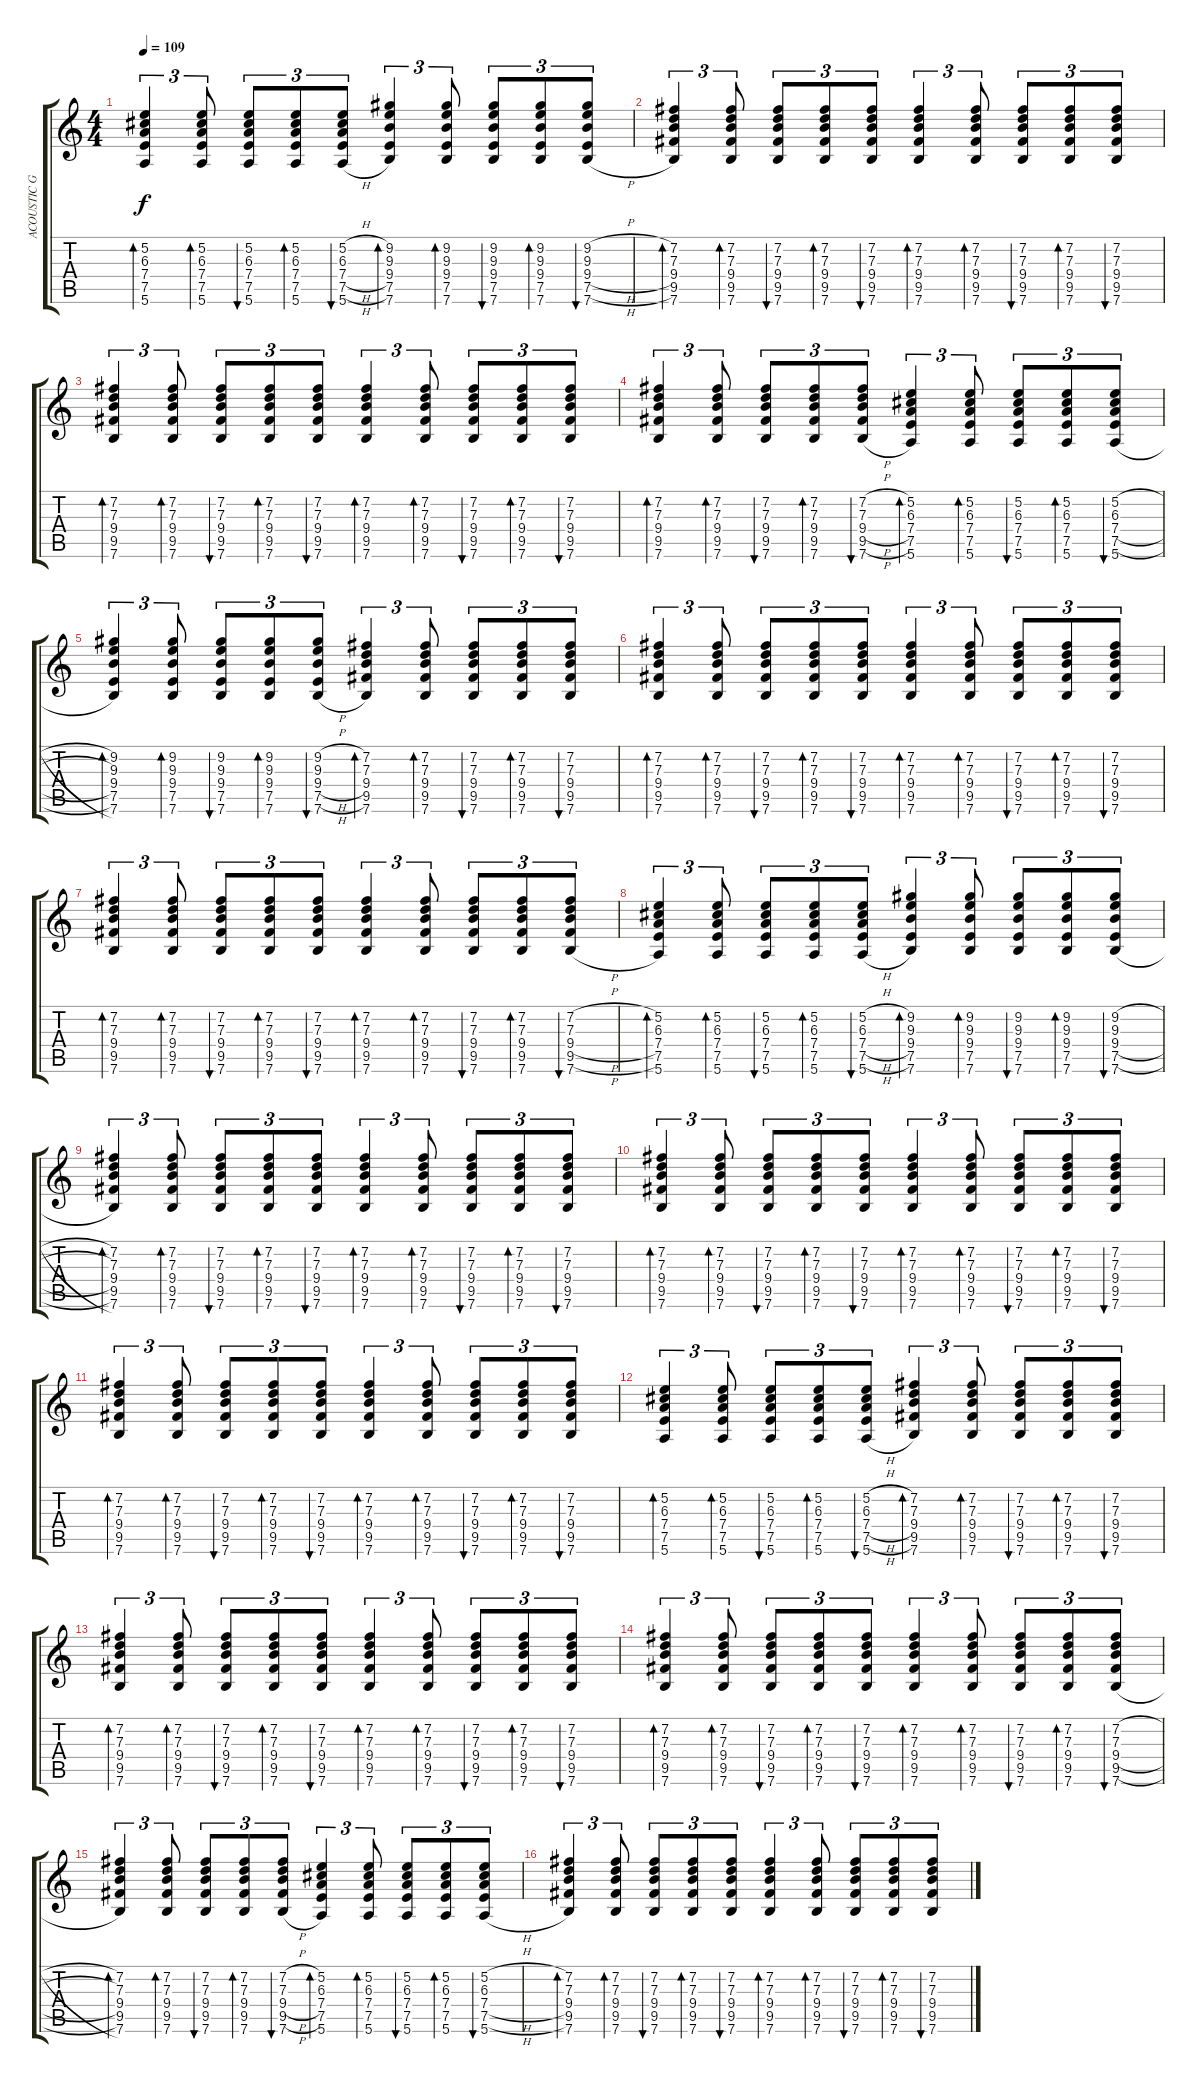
\track ("ACOUSTIC GUITAR I" "ACOUSTIC G") {instrument acousticguitarsteel}
\staff {score tabs}
\tuning (E4 B3 G3 D3 A2 E2) {hide}
\ts (4 4)
\tempo 109
\clef g2
\ks c
(5.2 6.3 7.4 7.5 5.6).4{tu (3 2) bd 60 dy f} (5.2 6.3 7.4 7.5 5.6).8{tu (3 2) bd 60} (5.2 6.3 7.4 7.5 5.6).8{tu (3 2) bu 60} (5.2 6.3 7.4 7.5 5.6).8{tu (3 2) bd 60} (5.2{h} 6.3{h} 7.4{h} 7.5{h} 5.6{h}).8{tu (3 2) bu 60} (9.2 9.3 9.4 7.5 7.6).4{tu (3 2) bd 60} (9.2 9.3 9.4 7.5 7.6).8{tu (3 2) bd 60} (9.2 9.3 9.4 7.5 7.6).8{tu (3 2) bu 60} (9.2 9.3 9.4 7.5 7.6).8{tu (3 2) bd 60} (9.2{h} 9.3{h} 9.4{h} 7.5{h} 7.6{h}).8{tu (3 2) bu 60} |
(7.2 7.3 9.4 9.5 7.6).4{tu (3 2) bd 60} (7.2 7.3 9.4 9.5 7.6).8{tu (3 2) bd 60} (7.2 7.3 9.4 9.5 7.6).8{tu (3 2) bu 60} (7.2 7.3 9.4 9.5 7.6).8{tu (3 2) bd 60} (7.2 7.3 9.4 9.5 7.6).8{tu (3 2) bu 60} (7.2 7.3 9.4 9.5 7.6).4{tu (3 2) bd 60} (7.2 7.3 9.4 9.5 7.6).8{tu (3 2) bd 60} (7.2 7.3 9.4 9.5 7.6).8{tu (3 2) bu 60} (7.2 7.3 9.4 9.5 7.6).8{tu (3 2) bd 60} (7.2 7.3 9.4 9.5 7.6).8{tu (3 2) bu 60} |
(7.2 7.3 9.4 9.5 7.6).4{tu (3 2) bd 60} (7.2 7.3 9.4 9.5 7.6).8{tu (3 2) bd 60} (7.2 7.3 9.4 9.5 7.6).8{tu (3 2) bu 60} (7.2 7.3 9.4 9.5 7.6).8{tu (3 2) bd 60} (7.2 7.3 9.4 9.5 7.6).8{tu (3 2) bu 60} (7.2 7.3 9.4 9.5 7.6).4{tu (3 2) bd 60} (7.2 7.3 9.4 9.5 7.6).8{tu (3 2) bd 60} (7.2 7.3 9.4 9.5 7.6).8{tu (3 2) bu 60} (7.2 7.3 9.4 9.5 7.6).8{tu (3 2) bd 60} (7.2 7.3 9.4 9.5 7.6).8{tu (3 2) bu 60} |
(7.2 7.3 9.4 9.5 7.6).4{tu (3 2) bd 60} (7.2 7.3 9.4 9.5 7.6).8{tu (3 2) bd 60} (7.2 7.3 9.4 9.5 7.6).8{tu (3 2) bu 60} (7.2 7.3 9.4 9.5 7.6).8{tu (3 2) bd 60} (7.2{h} 7.3{h} 9.4{h} 9.5{h} 7.6{h}).8{tu (3 2) bu 60} (5.2 6.3 7.4 7.5 5.6).4{tu (3 2) bd 60} (5.2 6.3 7.4 7.5 5.6).8{tu (3 2) bd 60} (5.2 6.3 7.4 7.5 5.6).8{tu (3 2) bu 60} (5.2 6.3 7.4 7.5 5.6).8{tu (3 2) bd 60} (5.2{h} 6.3{h} 7.4{h} 7.5{h} 5.6{h}).8{tu (3 2) bu 60} |
(9.2 9.3 9.4 7.5 7.6).4{tu (3 2) bd 60} (9.2 9.3 9.4 7.5 7.6).8{tu (3 2) bd 60} (9.2 9.3 9.4 7.5 7.6).8{tu (3 2) bu 60} (9.2 9.3 9.4 7.5 7.6).8{tu (3 2) bd 60} (9.2{h} 9.3{h} 9.4{h} 7.5{h} 7.6{h}).8{tu (3 2) bu 60} (7.2 7.3 9.4 9.5 7.6).4{tu (3 2) bd 60} (7.2 7.3 9.4 9.5 7.6).8{tu (3 2) bd 60} (7.2 7.3 9.4 9.5 7.6).8{tu (3 2) bu 60} (7.2 7.3 9.4 9.5 7.6).8{tu (3 2) bd 60} (7.2 7.3 9.4 9.5 7.6).8{tu (3 2) bu 60} |
(7.2 7.3 9.4 9.5 7.6).4{tu (3 2) bd 60} (7.2 7.3 9.4 9.5 7.6).8{tu (3 2) bd 60} (7.2 7.3 9.4 9.5 7.6).8{tu (3 2) bu 60} (7.2 7.3 9.4 9.5 7.6).8{tu (3 2) bd 60} (7.2 7.3 9.4 9.5 7.6).8{tu (3 2) bu 60} (7.2 7.3 9.4 9.5 7.6).4{tu (3 2) bd 60} (7.2 7.3 9.4 9.5 7.6).8{tu (3 2) bd 60} (7.2 7.3 9.4 9.5 7.6).8{tu (3 2) bu 60} (7.2 7.3 9.4 9.5 7.6).8{tu (3 2) bd 60} (7.2 7.3 9.4 9.5 7.6).8{tu (3 2) bu 60} |
(7.2 7.3 9.4 9.5 7.6).4{tu (3 2) bd 60} (7.2 7.3 9.4 9.5 7.6).8{tu (3 2) bd 60} (7.2 7.3 9.4 9.5 7.6).8{tu (3 2) bu 60} (7.2 7.3 9.4 9.5 7.6).8{tu (3 2) bd 60} (7.2 7.3 9.4 9.5 7.6).8{tu (3 2) bu 60} (7.2 7.3 9.4 9.5 7.6).4{tu (3 2) bd 60} (7.2 7.3 9.4 9.5 7.6).8{tu (3 2) bd 60} (7.2 7.3 9.4 9.5 7.6).8{tu (3 2) bu 60} (7.2 7.3 9.4 9.5 7.6).8{tu (3 2) bd 60} (7.2{h} 7.3{h} 9.4{h} 9.5{h} 7.6{h}).8{tu (3 2) bu 60} |
(5.2 6.3 7.4 7.5 5.6).4{tu (3 2) bd 60} (5.2 6.3 7.4 7.5 5.6).8{tu (3 2) bd 60} (5.2 6.3 7.4 7.5 5.6).8{tu (3 2) bu 60} (5.2 6.3 7.4 7.5 5.6).8{tu (3 2) bd 60} (5.2{h} 6.3{h} 7.4{h} 7.5{h} 5.6{h}).8{tu (3 2) bu 60} (9.2 9.3 9.4 7.5 7.6).4{tu (3 2) bd 60} (9.2 9.3 9.4 7.5 7.6).8{tu (3 2) bd 60} (9.2 9.3 9.4 7.5 7.6).8{tu (3 2) bu 60} (9.2 9.3 9.4 7.5 7.6).8{tu (3 2) bd 60} (9.2{h} 9.3{h} 9.4{h} 7.5{h} 7.6{h}).8{tu (3 2) bu 60} |
(7.2 7.3 9.4 9.5 7.6).4{tu (3 2) bd 60} (7.2 7.3 9.4 9.5 7.6).8{tu (3 2) bd 60} (7.2 7.3 9.4 9.5 7.6).8{tu (3 2) bu 60} (7.2 7.3 9.4 9.5 7.6).8{tu (3 2) bd 60} (7.2 7.3 9.4 9.5 7.6).8{tu (3 2) bu 60} (7.2 7.3 9.4 9.5 7.6).4{tu (3 2) bd 60} (7.2 7.3 9.4 9.5 7.6).8{tu (3 2) bd 60} (7.2 7.3 9.4 9.5 7.6).8{tu (3 2) bu 60} (7.2 7.3 9.4 9.5 7.6).8{tu (3 2) bd 60} (7.2 7.3 9.4 9.5 7.6).8{tu (3 2) bu 60} |
(7.2 7.3 9.4 9.5 7.6).4{tu (3 2) bd 60} (7.2 7.3 9.4 9.5 7.6).8{tu (3 2) bd 60} (7.2 7.3 9.4 9.5 7.6).8{tu (3 2) bu 60} (7.2 7.3 9.4 9.5 7.6).8{tu (3 2) bd 60} (7.2 7.3 9.4 9.5 7.6).8{tu (3 2) bu 60} (7.2 7.3 9.4 9.5 7.6).4{tu (3 2) bd 60} (7.2 7.3 9.4 9.5 7.6).8{tu (3 2) bd 60} (7.2 7.3 9.4 9.5 7.6).8{tu (3 2) bu 60} (7.2 7.3 9.4 9.5 7.6).8{tu (3 2) bd 60} (7.2 7.3 9.4 9.5 7.6).8{tu (3 2) bu 60} |
(7.2 7.3 9.4 9.5 7.6).4{tu (3 2) bd 60} (7.2 7.3 9.4 9.5 7.6).8{tu (3 2) bd 60} (7.2 7.3 9.4 9.5 7.6).8{tu (3 2) bu 60} (7.2 7.3 9.4 9.5 7.6).8{tu (3 2) bd 60} (7.2 7.3 9.4 9.5 7.6).8{tu (3 2) bu 60} (7.2 7.3 9.4 9.5 7.6).4{tu (3 2) bd 60} (7.2 7.3 9.4 9.5 7.6).8{tu (3 2) bd 60} (7.2 7.3 9.4 9.5 7.6).8{tu (3 2) bu 60} (7.2 7.3 9.4 9.5 7.6).8{tu (3 2) bd 60} (7.2 7.3 9.4 9.5 7.6).8{tu (3 2) bu 60} |
(5.2 6.3 7.4 7.5 5.6).4{tu (3 2) bd 60} (5.2 6.3 7.4 7.5 5.6).8{tu (3 2) bd 60} (5.2 6.3 7.4 7.5 5.6).8{tu (3 2) bu 60} (5.2 6.3 7.4 7.5 5.6).8{tu (3 2) bd 60} (5.2{h} 6.3{h} 7.4{h} 7.5{h} 5.6{h}).8{tu (3 2) bu 60} (7.2 7.3 9.4 9.5 7.6).4{tu (3 2) bd 60} (7.2 7.3 9.4 9.5 7.6).8{tu (3 2) bd 60} (7.2 7.3 9.4 9.5 7.6).8{tu (3 2) bu 60} (7.2 7.3 9.4 9.5 7.6).8{tu (3 2) bd 60} (7.2 7.3 9.4 9.5 7.6).8{tu (3 2) bu 60} |
(7.2 7.3 9.4 9.5 7.6).4{tu (3 2) bd 60} (7.2 7.3 9.4 9.5 7.6).8{tu (3 2) bd 60} (7.2 7.3 9.4 9.5 7.6).8{tu (3 2) bu 60} (7.2 7.3 9.4 9.5 7.6).8{tu (3 2) bd 60} (7.2 7.3 9.4 9.5 7.6).8{tu (3 2) bu 60} (7.2 7.3 9.4 9.5 7.6).4{tu (3 2) bd 60} (7.2 7.3 9.4 9.5 7.6).8{tu (3 2) bd 60} (7.2 7.3 9.4 9.5 7.6).8{tu (3 2) bu 60} (7.2 7.3 9.4 9.5 7.6).8{tu (3 2) bd 60} (7.2 7.3 9.4 9.5 7.6).8{tu (3 2) bu 60} |
(7.2 7.3 9.4 9.5 7.6).4{tu (3 2) bd 60} (7.2 7.3 9.4 9.5 7.6).8{tu (3 2) bd 60} (7.2 7.3 9.4 9.5 7.6).8{tu (3 2) bu 60} (7.2 7.3 9.4 9.5 7.6).8{tu (3 2) bd 60} (7.2 7.3 9.4 9.5 7.6).8{tu (3 2) bu 60} (7.2 7.3 9.4 9.5 7.6).4{tu (3 2) bd 60} (7.2 7.3 9.4 9.5 7.6).8{tu (3 2) bd 60} (7.2 7.3 9.4 9.5 7.6).8{tu (3 2) bu 60} (7.2 7.3 9.4 9.5 7.6).8{tu (3 2) bd 60} (7.2{h} 7.3{h} 9.4{h} 9.5{h} 7.6{h}).8{tu (3 2) bu 60} |
(7.2 7.3 9.4 9.5 7.6).4{tu (3 2) bd 60} (7.2 7.3 9.4 9.5 7.6).8{tu (3 2) bd 60} (7.2 7.3 9.4 9.5 7.6).8{tu (3 2) bu 60} (7.2 7.3 9.4 9.5 7.6).8{tu (3 2) bd 60} (7.2{h} 7.3{h} 9.4{h} 9.5{h} 7.6{h}).8{tu (3 2) bu 60} (5.2 6.3 7.4 7.5 5.6).4{tu (3 2) bd 60} (5.2 6.3 7.4 7.5 5.6).8{tu (3 2) bd 60} (5.2 6.3 7.4 7.5 5.6).8{tu (3 2) bu 60} (5.2 6.3 7.4 7.5 5.6).8{tu (3 2) bd 60} (5.2{h} 6.3{h} 7.4{h} 7.5{h} 5.6{h}).8{tu (3 2) bu 60} |
(7.2 7.3 9.4 9.5 7.6).4{tu (3 2) bd 60} (7.2 7.3 9.4 9.5 7.6).8{tu (3 2) bd 60} (7.2 7.3 9.4 9.5 7.6).8{tu (3 2) bu 60} (7.2 7.3 9.4 9.5 7.6).8{tu (3 2) bd 60} (7.2 7.3 9.4 9.5 7.6).8{tu (3 2) bu 60} (7.2 7.3 9.4 9.5 7.6).4{tu (3 2) bd 60} (7.2 7.3 9.4 9.5 7.6).8{tu (3 2) bd 60} (7.2 7.3 9.4 9.5 7.6).8{tu (3 2) bu 60} (7.2 7.3 9.4 9.5 7.6).8{tu (3 2) bd 60} (7.2 7.3 9.4 9.5 7.6).8{tu (3 2) bu 60}
